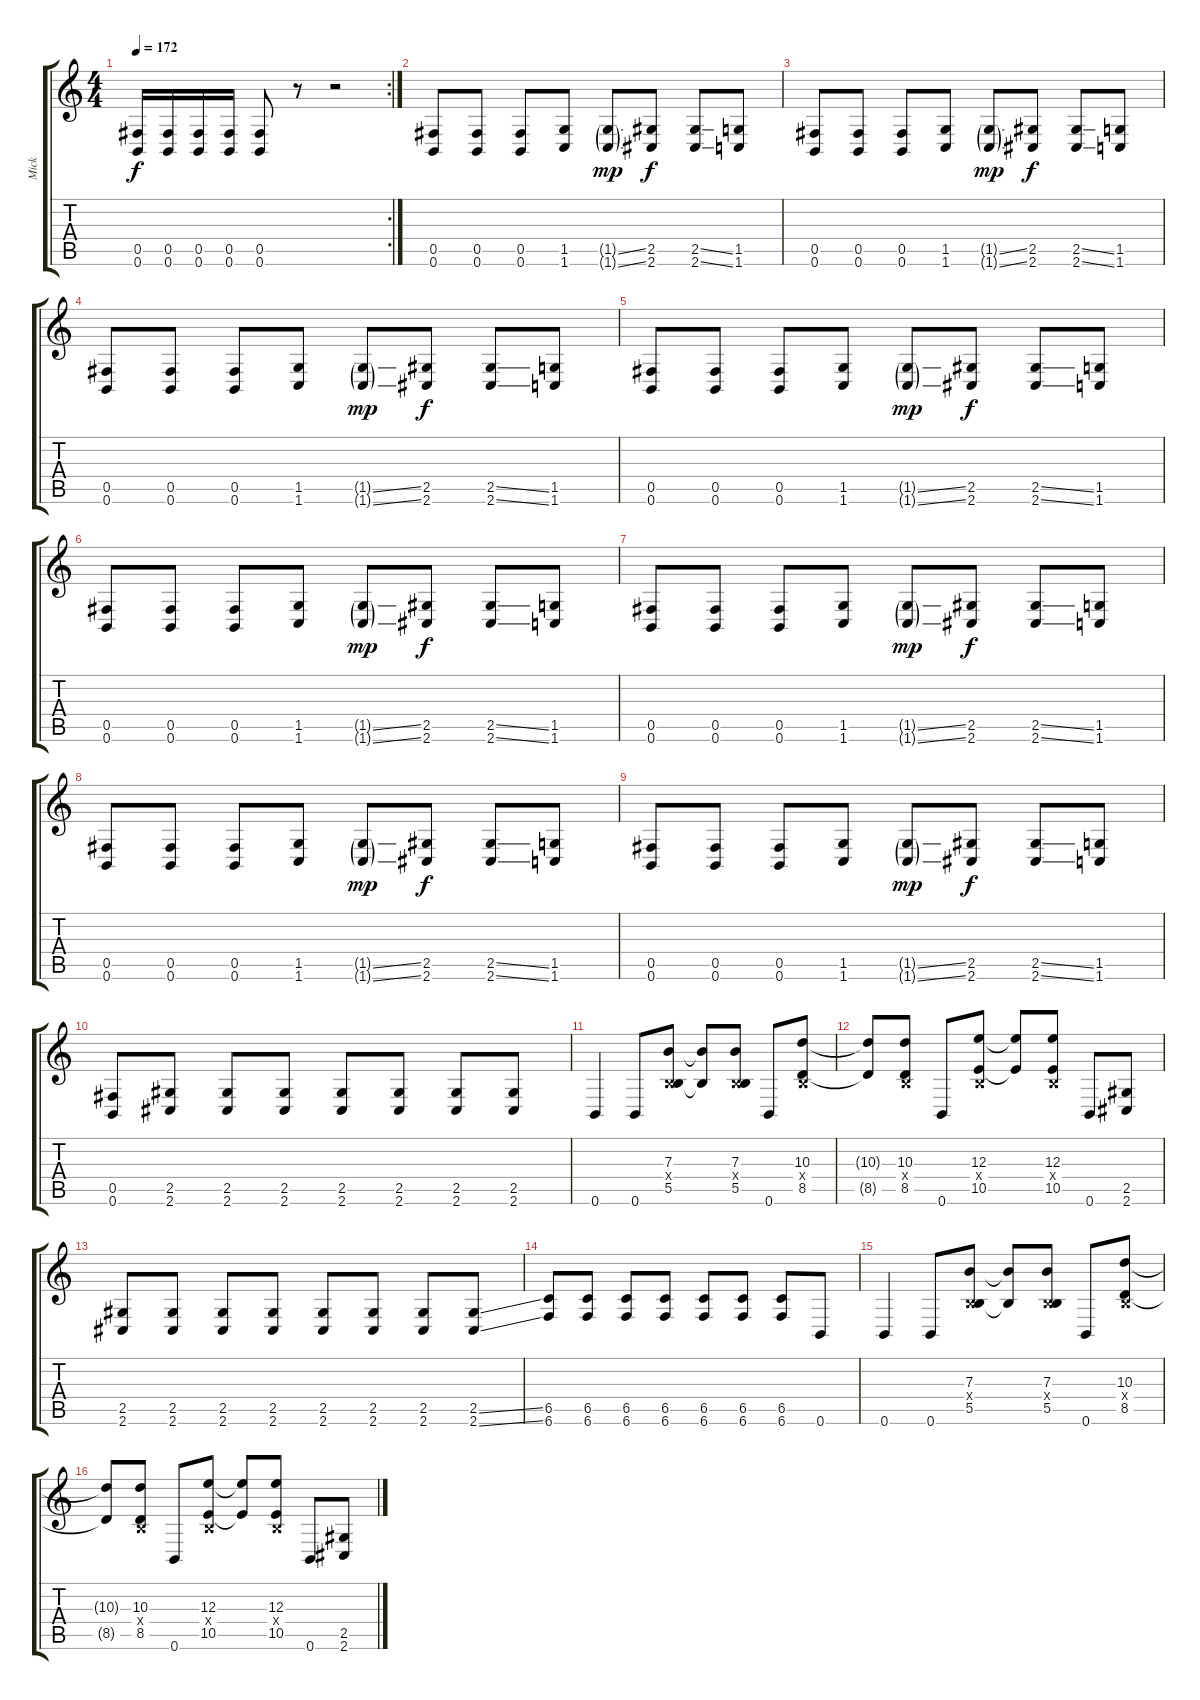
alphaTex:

\track ("Mick" "Mick") {instrument distortionguitar}
\staff {score tabs}
\tuning (Db4 Ab3 E3 B2 Gb2 B1) {hide}
\rc 2
\ts (4 4)
\tempo 172
\clef g2
\ks c
(0.5 0.6).16{dy f} (0.5 0.6).16 (0.5 0.6).16 (0.5 0.6).16 (0.5 0.6).8 r.8 r.2 |
(0.5 0.6).8 (0.5 0.6).8 (0.5 0.6).8 (1.5 1.6).8 (1.5{ss g} 1.6{ss g}).8{dy mp} (2.5 2.6).8{dy f} (2.5{ss} 2.6{ss}).8 (1.5 1.6).8 |
(0.5 0.6).8 (0.5 0.6).8 (0.5 0.6).8 (1.5 1.6).8 (1.5{ss g} 1.6{ss g}).8{dy mp} (2.5 2.6).8{dy f} (2.5{ss} 2.6{ss}).8 (1.5 1.6).8 |
(0.5 0.6).8 (0.5 0.6).8 (0.5 0.6).8 (1.5 1.6).8 (1.5{ss g} 1.6{ss g}).8{dy mp} (2.5 2.6).8{dy f} (2.5{ss} 2.6{ss}).8 (1.5 1.6).8 |
(0.5 0.6).8 (0.5 0.6).8 (0.5 0.6).8 (1.5 1.6).8 (1.5{ss g} 1.6{ss g}).8{dy mp} (2.5 2.6).8{dy f} (2.5{ss} 2.6{ss}).8 (1.5 1.6).8 |
(0.5 0.6).8 (0.5 0.6).8 (0.5 0.6).8 (1.5 1.6).8 (1.5{ss g} 1.6{ss g}).8{dy mp} (2.5 2.6).8{dy f} (2.5{ss} 2.6{ss}).8 (1.5 1.6).8 |
(0.5 0.6).8 (0.5 0.6).8 (0.5 0.6).8 (1.5 1.6).8 (1.5{ss g} 1.6{ss g}).8{dy mp} (2.5 2.6).8{dy f} (2.5{ss} 2.6{ss}).8 (1.5 1.6).8 |
(0.5 0.6).8 (0.5 0.6).8 (0.5 0.6).8 (1.5 1.6).8 (1.5{ss g} 1.6{ss g}).8{dy mp} (2.5 2.6).8{dy f} (2.5{ss} 2.6{ss}).8 (1.5 1.6).8 |
(0.5 0.6).8 (0.5 0.6).8 (0.5 0.6).8 (1.5 1.6).8 (1.5{ss g} 1.6{ss g}).8{dy mp} (2.5 2.6).8{dy f} (2.5{ss} 2.6{ss}).8 (1.5 1.6).8 |
(0.5 0.6).8 (2.5 2.6).8 (2.5 2.6).8 (2.5 2.6).8 (2.5 2.6).8 (2.5 2.6).8 (2.5 2.6).8 (2.5 2.6).8 |
0.6.4 0.6.8 (7.3 0.4{x} 5.5).8 (7.3{t} 5.5{t}).8 (7.3 0.4{x} 5.5).8 0.6.8 (10.3 0.4{x} 8.5).8 |
(10.3{t} 8.5{t}).8 (10.3 0.4{x} 8.5).8 0.6.8 (12.3 0.4{x} 10.5).8 (12.3{t} 10.5{t}).8 (12.3 0.4{x} 10.5).8 0.6.8 (2.5 2.6).8 |
(2.5 2.6).8 (2.5 2.6).8 (2.5 2.6).8 (2.5 2.6).8 (2.5 2.6).8 (2.5 2.6).8 (2.5 2.6).8 (2.5{ss} 2.6{ss}).8 |
(6.5 6.6).8 (6.5 6.6).8 (6.5 6.6).8 (6.5 6.6).8 (6.5 6.6).8 (6.5 6.6).8 (6.5 6.6).8 0.6.8 |
0.6.4 0.6.8 (7.3 0.4{x} 5.5).8 (7.3{t} 5.5{t}).8 (7.3 0.4{x} 5.5).8 0.6.8 (10.3 0.4{x} 8.5).8 |
(10.3{t} 8.5{t}).8 (10.3 0.4{x} 8.5).8 0.6.8 (12.3 0.4{x} 10.5).8 (12.3{t} 10.5{t}).8 (12.3 0.4{x} 10.5).8 0.6.8 (2.5 2.6).8
